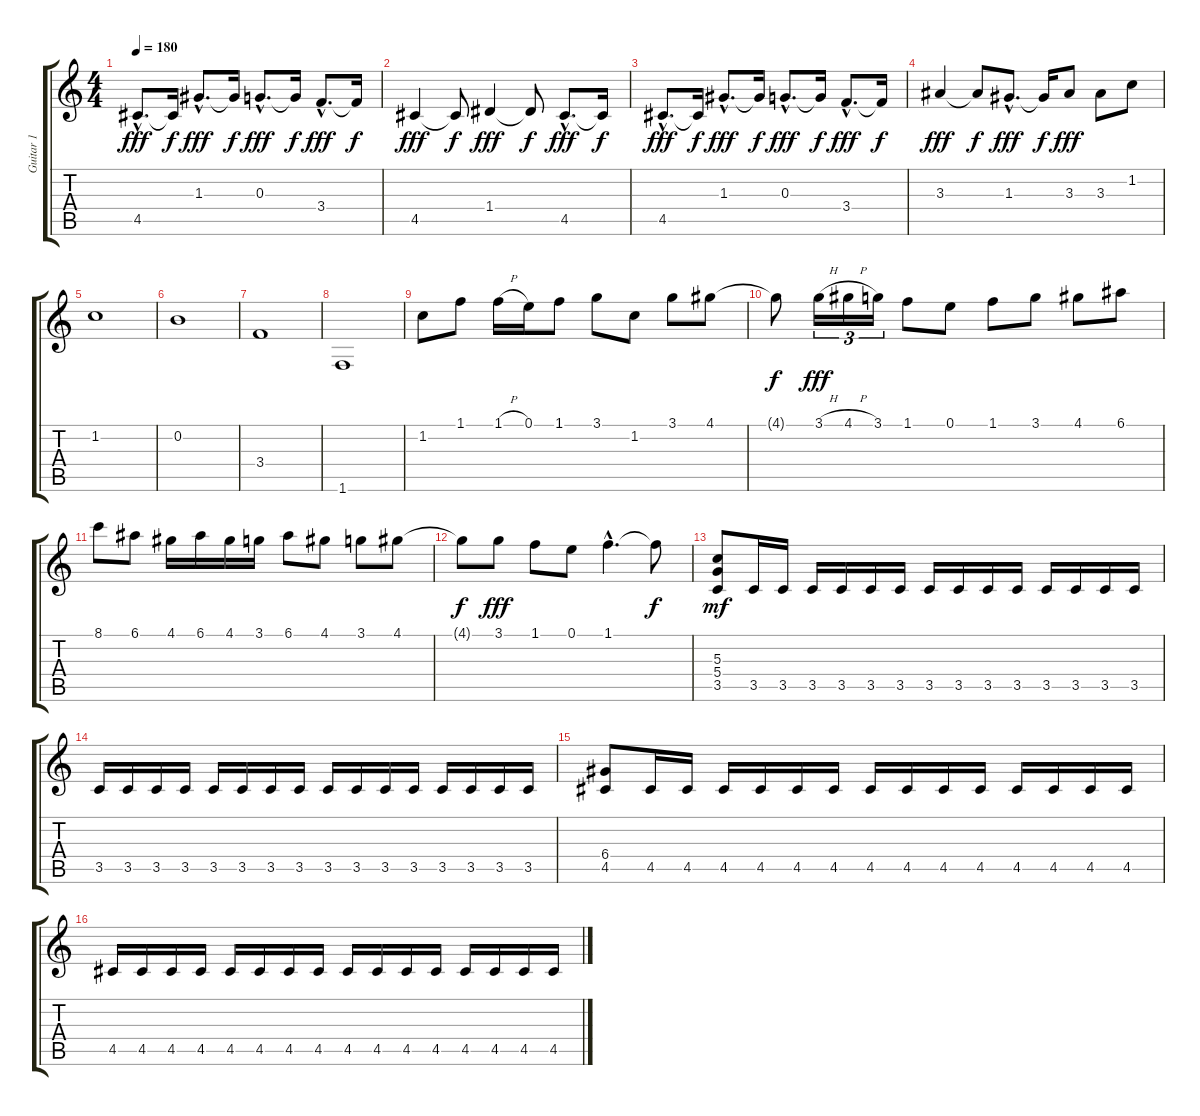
\track ("Guitar 1" "Guitar 1") {instrument distortionguitar}
\staff {score tabs}
\tuning (E4 B3 G3 D3 A2 E2) {hide}
\ts (4 4)
\tempo 180
\clef g2
\ks c
4.5{hac}.8{d dy fff} 4.5{t}.16{dy f} 1.3{hac}.8{d dy fff} 1.3{t}.16{dy f} 0.3{hac}.8{d dy fff} 0.3{t}.16{dy f} 3.4{hac}.8{d dy fff} 3.4{t}.16{dy f} |
4.5.4{dy fff} 4.5{t}.8{dy f} 1.4.4{dy fff} 1.4{t}.8{dy f} 4.5{hac}.8{d dy fff} 4.5{t}.16{dy f} |
4.5{hac}.8{d dy fff} 4.5{t}.16{dy f} 1.3{hac}.8{d dy fff} 1.3{t}.16{dy f} 0.3{hac}.8{d dy fff} 0.3{t}.16{dy f} 3.4{hac}.8{d dy fff} 3.4{t}.16{dy f} |
3.3.4{dy fff} 3.3{t}.8{dy f} 1.3{hac}.8{d dy fff} 1.3{t}.16{dy f} 3.3.8{dy fff} 3.3.8 1.2.8 |
1.2.1 |
0.2.1 |
3.4.1 |
1.6.1 |
1.2.8 1.1.8 1.1{h}.16 0.1.16 1.1.8 3.1.8 1.2.8 3.1.8 4.1.8 |
4.1{t}.8{dy f} 3.1{h}.16{tu (3 2) dy fff} 4.1{h}.16{tu (3 2)} 3.1.16{tu (3 2)} 1.1.8 0.1.8 1.1.8 3.1.8 4.1.8 6.1.8 |
8.1.8 6.1.8 4.1.16 6.1.16 4.1.16 3.1.16 6.1.8 4.1.8 3.1.8 4.1.8 |
4.1{t}.8{dy f} 3.1.8{dy fff} 1.1.8 0.1.8 1.1{hac}.4{d} 1.1{t}.8{dy f} |
(5.3 5.4 3.5).8{dy mf} 3.5.16 3.5.16 3.5.16 3.5.16 3.5.16 3.5.16 3.5.16 3.5.16 3.5.16 3.5.16 3.5.16 3.5.16 3.5.16 3.5.16 |
3.5.16 3.5.16 3.5.16 3.5.16 3.5.16 3.5.16 3.5.16 3.5.16 3.5.16 3.5.16 3.5.16 3.5.16 3.5.16 3.5.16 3.5.16 3.5.16 |
(6.4 4.5).8 4.5.16 4.5.16 4.5.16 4.5.16 4.5.16 4.5.16 4.5.16 4.5.16 4.5.16 4.5.16 4.5.16 4.5.16 4.5.16 4.5.16 |
4.5.16 4.5.16 4.5.16 4.5.16 4.5.16 4.5.16 4.5.16 4.5.16 4.5.16 4.5.16 4.5.16 4.5.16 4.5.16 4.5.16 4.5.16 4.5.16
